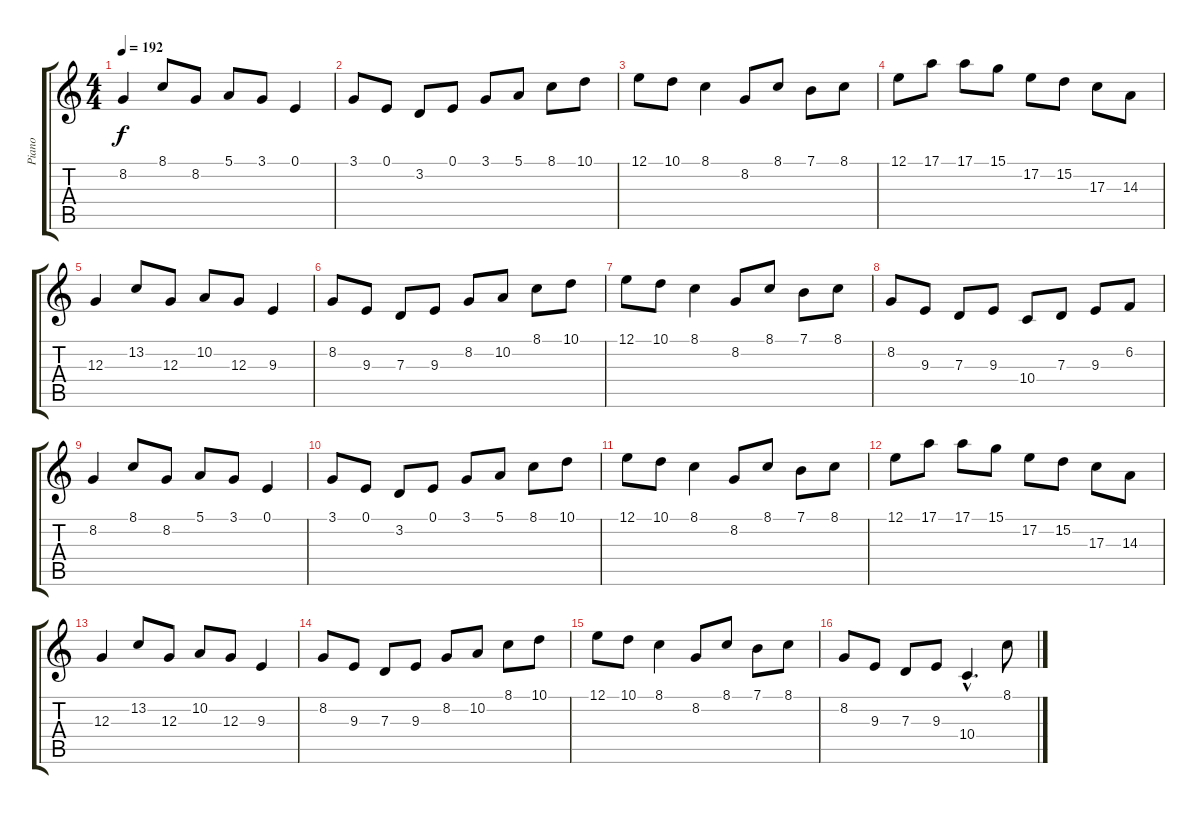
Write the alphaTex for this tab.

\track ("Piano" "Piano") {instrument acousticgrandpiano}
\staff {score tabs}
\tuning (E4 B3 G3 D3 A2 E2) {hide}
\ts (4 4)
\tempo 192
\clef g2
\ks c
8.2.4{dy f} 8.1.8 8.2.8 5.1.8 3.1.8 0.1.4 |
3.1.8 0.1.8 3.2.8 0.1.8 3.1.8 5.1.8 8.1.8 10.1.8 |
12.1.8 10.1.8 8.1.4 8.2.8 8.1.8 7.1.8 8.1.8 |
12.1.8 17.1.8 17.1.8 15.1.8 17.2.8 15.2.8 17.3.8 14.3.8 |
12.3.4 13.2.8 12.3.8 10.2.8 12.3.8 9.3.4 |
8.2.8 9.3.8 7.3.8 9.3.8 8.2.8 10.2.8 8.1.8 10.1.8 |
12.1.8 10.1.8 8.1.4 8.2.8 8.1.8 7.1.8 8.1.8 |
8.2.8 9.3.8 7.3.8 9.3.8 10.4.8 7.3.8 9.3.8 6.2.8 |
8.2.4 8.1.8 8.2.8 5.1.8 3.1.8 0.1.4 |
3.1.8 0.1.8 3.2.8 0.1.8 3.1.8 5.1.8 8.1.8 10.1.8 |
12.1.8 10.1.8 8.1.4 8.2.8 8.1.8 7.1.8 8.1.8 |
12.1.8 17.1.8 17.1.8 15.1.8 17.2.8 15.2.8 17.3.8 14.3.8 |
12.3.4 13.2.8 12.3.8 10.2.8 12.3.8 9.3.4 |
8.2.8 9.3.8 7.3.8 9.3.8 8.2.8 10.2.8 8.1.8 10.1.8 |
12.1.8 10.1.8 8.1.4 8.2.8 8.1.8 7.1.8 8.1.8 |
8.2.8 9.3.8 7.3.8 9.3.8 10.4{hac}.4{d} 8.1.8
